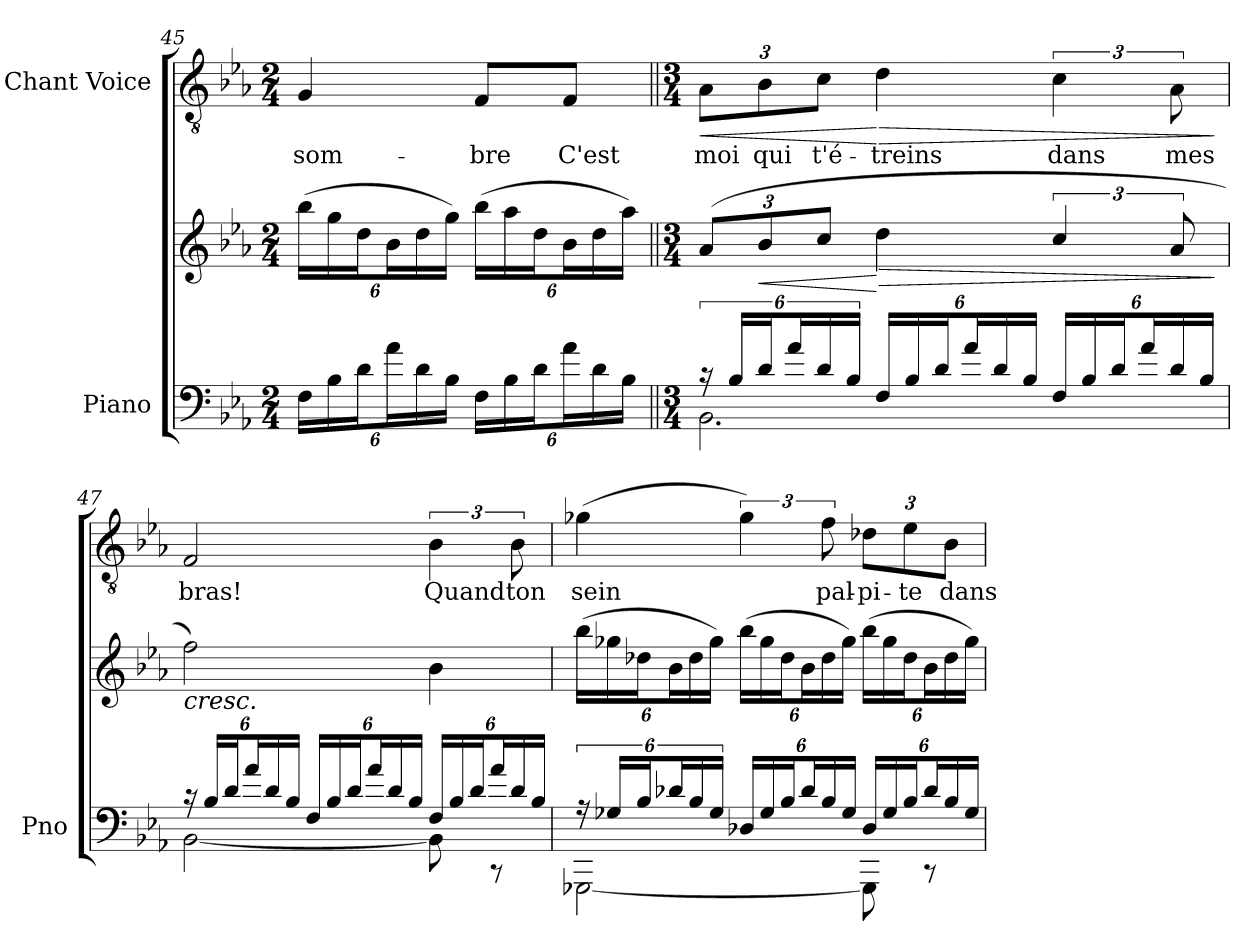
**kern	**kern	**dynam	**kern	**text	**dynam
*part2	*part2	*part2	*part1	*part1	*part1
*staff3	*staff2	*staff2/3	*staff1	*staff1	*staff1
*I"Piano	*	*	*I"Chant Voice	*	*
*I'Pno	*	*	*	*	*
*clefF4	*clefG2	*	*clefGv2	*	*
*k[b-e-a-]	*k[b-e-a-]	*	*k[b-e-a-]	*	*
*M2/4	*M2/4	*	*M2/4	*	*
*Xbrackettup	*	*	*	*	*
=45	=45	=45	=45	=45	=45
24F\LL	(24bb-\LL	.	4G/	som-	.
24B-\	24gg\	.	.	.	.
24d\J	24dd\J	.	.	.	.
24a-\L	24b-\L	.	.	.	.
24d\	24dd\	.	.	.	.
24B-\JJ	24gg\JJ)	.	.	.	.
24F\LL	(24bb-\LL	.	8F/L	-bre	.
24B-\	24aa-\	.	.	.	.
24d\J	24dd\J	.	.	.	.
24a-\L	24b-\L	.	8F/J	C'est	.
24d\	24dd\	.	.	.	.
24B-\JJ	24aa-\JJ)	.	.	.	.
=46||	=46||	=46||	=46||	=46||	=46||
*M3/4	*M3/4	*	*M3/4	*	*
*brackettup	*Xbrackettup	*	*	*	*
*^	*	*	*	*	*
!	!	!	!	!	!	!LO:HP:b
24r	2.BB-\	(<12a-/L	.	12A-\L	moi	<
24B-/LL	.	.	.	.	.	.
!	!	!	!LO:HP:b	!	!	!
24d/J	.	12b-/	<	12B-\	qui	.
24a-/L	.	.	.	.	.	.
24d/	.	12cc/J	.	12c\J	t'é-	.
24B-/JJ	.	.	.	.	.	.
*Xbrackettup	*	*	*	*	*	*
!	!	!	!LO:HP:n=1:b	!	!	!LO:HP:n=1:b
24F/LL	.	4dd\	[ >	4d\	-treins	[ >
24B-/	.	.	.	.	.	.
24d/J	.	.	.	.	.	.
24a-/L	.	.	.	.	.	.
24d/	.	.	.	.	.	.
24B-/JJ	.	.	.	.	.	.
*	*	*brackettup	*	*	*	*
24F/LL	.	6cc/	.	6c\	dans	.
24B-/	.	.	.	.	.	.
24d/J	.	.	.	.	.	.
24a-/L	.	.	.	.	.	.
24d/	.	12a-/	.	12A-\	mes	.
24B-/JJ	.	.	.	.	.	.
*v	*v	*	*	*	*	*
.	.	]	.	.	]
=47	=47	=47	=47	=47	=47
*^	*	*	*	*	*
!	!	!LO:TX:b:i:t=cresc.	!	!	!	!
24r	[2BB-\	2ff\)	.	2F/	bras!	.
24B-/LL	.	.	.	.	.	.
24d/J	.	.	.	.	.	.
24a-/L	.	.	.	.	.	.
24d/	.	.	.	.	.	.
24B-/JJ	.	.	.	.	.	.
*brackettup	*	*	*	*	*	*
24F/LL	.	.	.	.	.	.
24B-/	.	.	.	.	.	.
24d/J	.	.	.	.	.	.
24a-/L	.	.	.	.	.	.
24d/	.	.	.	.	.	.
24B-/JJ	.	.	.	.	.	.
!	!	!	!	!	!	!LO:DY:a
!	!	!	!	!	!	!LO:DY:n=1:a
24F/LL	8BB-\]	4b-\	.	6B-\	Quand	other-dynamics f
24B-/	.	.	.	.	.	.
24d/J	.	.	.	.	.	.
24a-/L	8r	.	.	.	.	.
24d/	.	.	.	12B-\	ton	.
24B-/JJ	.	.	.	.	.	.
=48	=48	=48	=48	=48	=48	=48
!	!	!	!LO:DY:b	!	!	!
!	!	!	!LO:DY:n=1:b	!	!	!
24r	[2GGG-X\	(24bb-\LL	other-dynamics f	(4g-X\	sein	.
24G-X/LL	.	24gg-X\	.	.	.	.
24B-/J	.	24dd-X\J	.	.	.	.
24d-X/L	.	24b-\L	.	.	.	.
24B-/	.	24dd-\	.	.	.	.
24G-/JJ	.	24gg-\JJ)	.	.	.	.
24D-X/LL	.	(24bb-\LL	.	6g-\)	.	.
24G-/	.	24gg-\	.	.	.	.
24B-/J	.	24dd-\J	.	.	.	.
24d-/L	.	24b-\L	.	.	.	.
24B-/	.	24dd-\	.	12f\	pal-	.
24G-/JJ	.	24gg-\JJ)	.	.	.	.
24D-/LL	8GGG-\]	(24bb-\LL	.	12d-X\L	-pi-	.
24G-/	.	24gg-\	.	.	.	.
24B-/J	.	24dd-\J	.	12e-\	-te	.
24d-/L	8r	24b-\L	.	.	.	.
24B-/	.	24dd-\	.	12B-\J	dans	.
24G-/JJ	.	24gg-\JJ)	.	.	.	.
*v	*v	*	*	*	*	*
=	=	=	=	=	=
*-	*-	*-	*-	*-	*-
